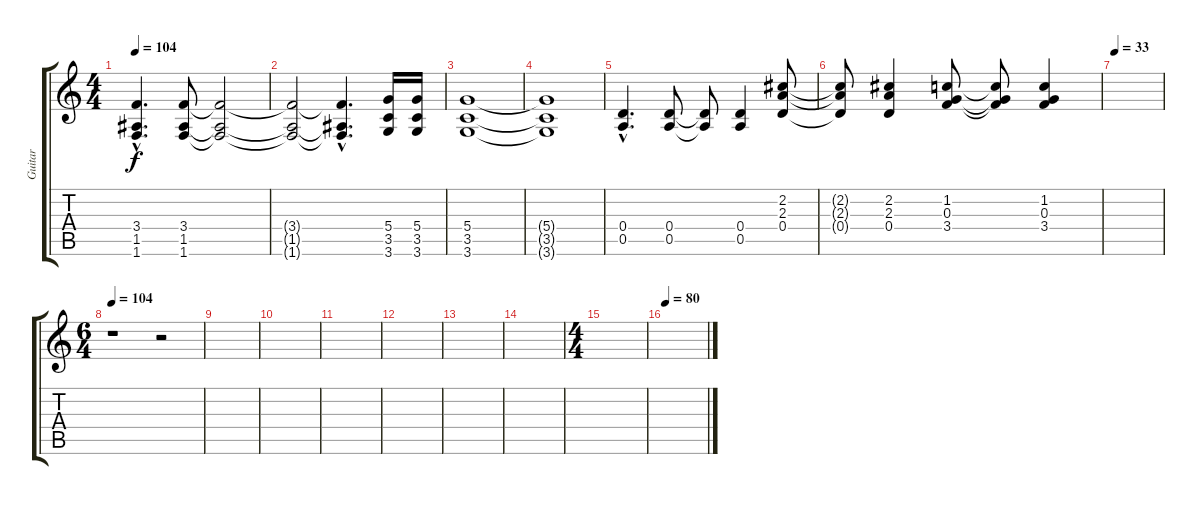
\track ("Guitar" "Guitar") {instrument distortionguitar}
\staff {score tabs}
\tuning (E4 B3 G3 D3 A2 E2) {hide}
\ts (4 4)
\tempo 104
\clef g2
\ks c
(3.4{hac} 1.5{hac} 1.6{hac}).4{d dy f} (3.4 1.5 1.6).8 (3.4{t} 1.5{t} 1.6{t}).2 |
(3.4{t} 1.5{t} 1.6{t}).2 (3.4{hac t} 1.5{hac t} 1.6{hac t}).4{d} (5.4 3.5 3.6).16 (5.4 3.5 3.6).16 |
(5.4 3.5 3.6).1 |
(5.4{t} 3.5{t} 3.6{t}).1 |
(0.4{hac} 0.5{hac}).4{d} (0.4 0.5).8 (0.4{t} 0.5{t}).8 (0.4 0.5).4 (2.2 2.3 0.4).8 |
(2.2{t} 2.3{t} 0.4{t}).8 (2.2 2.3 0.4).4 (1.2 0.3 3.4).8 (1.2{t} 0.3{t} 3.4{t}).8 (1.2 0.3 3.4).4 |
\tempo 33
|
\ts (6 4)
\tempo 104
r.1 r.2 |
|
|
|
|
|
|
\ts (4 4)
|
\tempo 80
